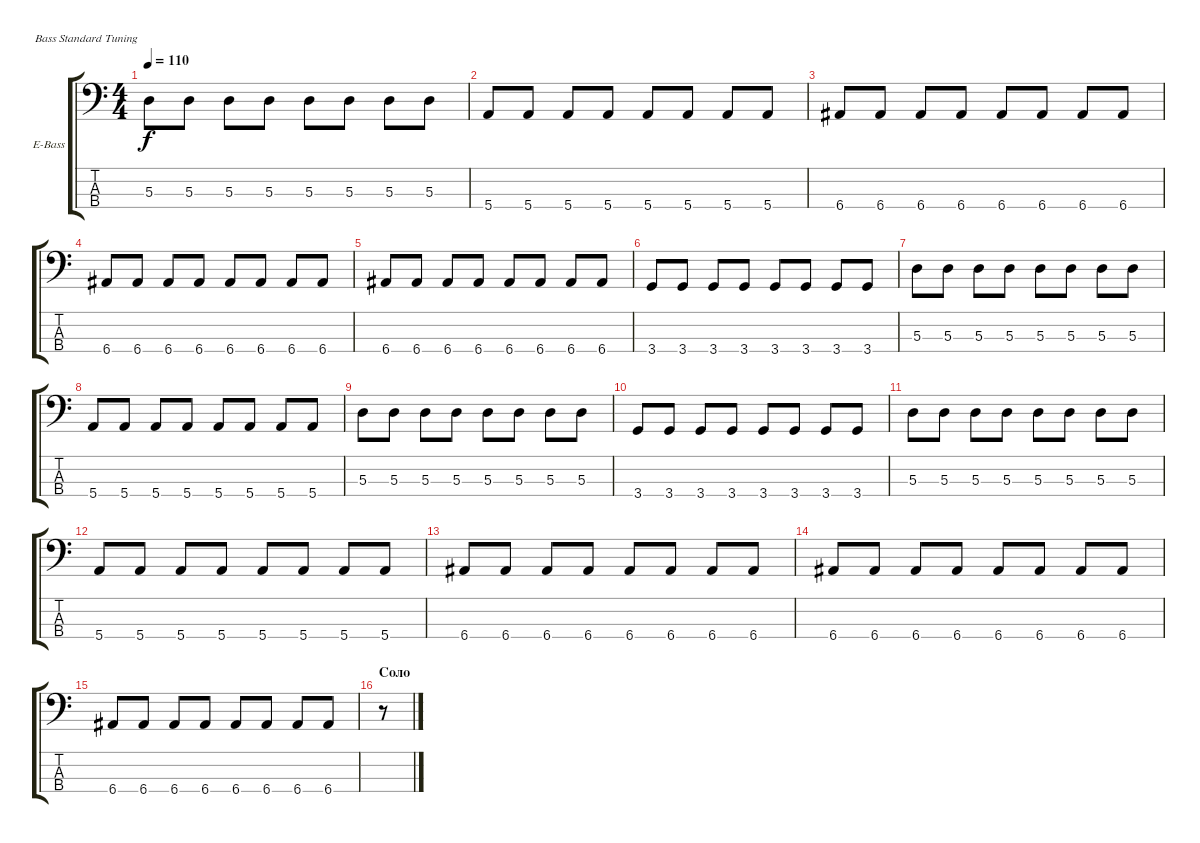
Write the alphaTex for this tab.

\defaultSystemsLayout 4
\bracketExtendMode groupsimilarinstruments
\firstSystemTrackNameOrientation horizontal
\otherSystemsTrackNameOrientation horizontal
\track ("С. Вырвич" "E-Bass") {instrument electricbassfinger}
\staff {score tabs}
\tuning (G2 D2 A1 E1)
\ts (4 4)
\tempo 110
\clef f4
\ks c
5.3.8{dy f} 5.3.8 5.3.8 5.3.8 5.3.8 5.3.8 5.3.8 5.3.8 |
5.4.8 5.4.8 5.4.8 5.4.8 5.4.8 5.4.8 5.4.8 5.4.8 |
6.4.8 6.4.8 6.4.8 6.4.8 6.4.8 6.4.8 6.4.8 6.4.8 |
6.4.8 6.4.8 6.4.8 6.4.8 6.4.8 6.4.8 6.4.8 6.4.8 |
6.4.8 6.4.8 6.4.8 6.4.8 6.4.8 6.4.8 6.4.8 6.4.8 |
3.4.8 3.4.8 3.4.8 3.4.8 3.4.8 3.4.8 3.4.8 3.4.8 |
5.3.8 5.3.8 5.3.8 5.3.8 5.3.8 5.3.8 5.3.8 5.3.8 |
5.4.8 5.4.8 5.4.8 5.4.8 5.4.8 5.4.8 5.4.8 5.4.8 |
5.3.8 5.3.8 5.3.8 5.3.8 5.3.8 5.3.8 5.3.8 5.3.8 |
3.4.8 3.4.8 3.4.8 3.4.8 3.4.8 3.4.8 3.4.8 3.4.8 |
5.3.8 5.3.8 5.3.8 5.3.8 5.3.8 5.3.8 5.3.8 5.3.8 |
5.4.8 5.4.8 5.4.8 5.4.8 5.4.8 5.4.8 5.4.8 5.4.8 |
6.4.8 6.4.8 6.4.8 6.4.8 6.4.8 6.4.8 6.4.8 6.4.8 |
6.4.8 6.4.8 6.4.8 6.4.8 6.4.8 6.4.8 6.4.8 6.4.8 |
6.4.8 6.4.8 6.4.8 6.4.8 6.4.8 6.4.8 6.4.8 6.4.8 |
\section ("" "Соло")
r.8
